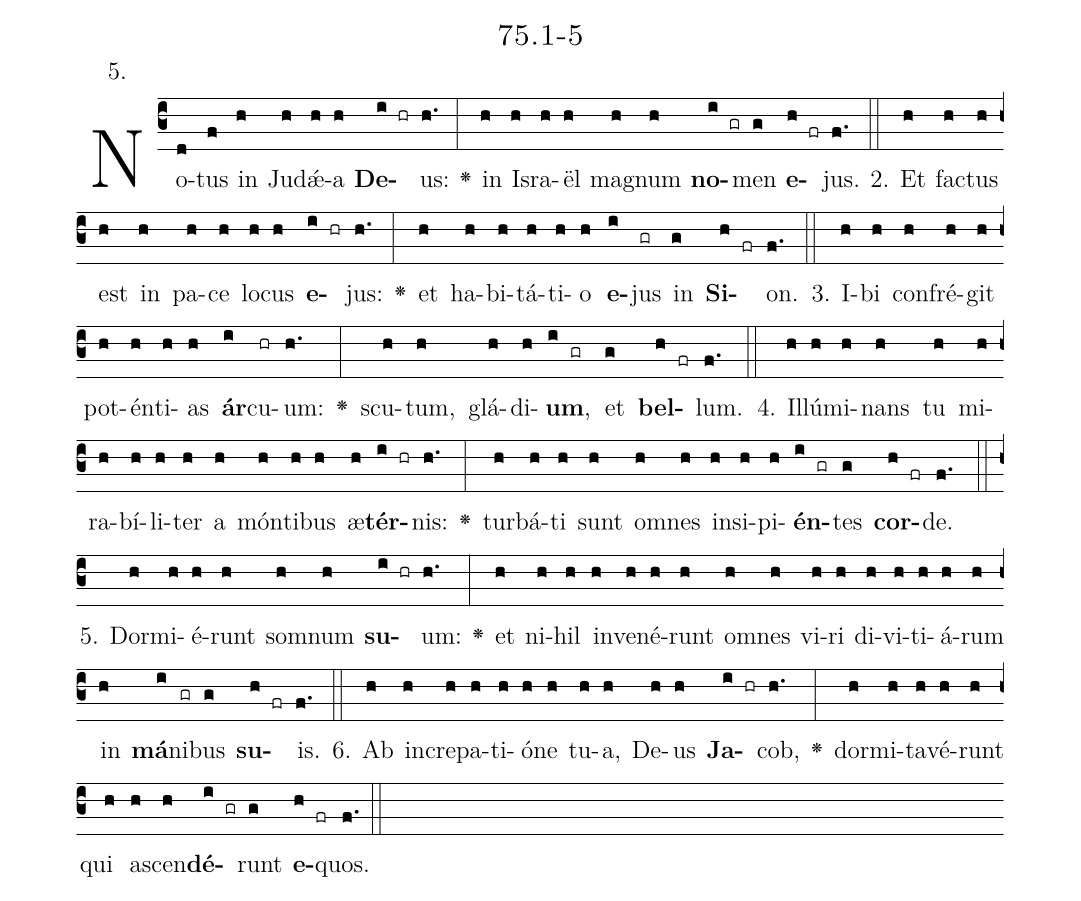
name: 75.1-5;
annotation: 5.;
%%
(c3)No(d)tus(f) in(h) Ju(h)dǽ(h)a(h) <b>De</b>(i hr)us:(h.) <v>\greheightstar</v>(:) in(h) Is(h)ra(h)ël(h) ma(h)gnum(h) <b>no</b>(i gr)men(g) <b>e</b>(h fr)jus.(f.) (::)
2. Et(h) fac(h)tus(h) est(h) in(h) pa(h)ce(h) lo(h)cus(h) <b>e</b>(i hr)jus:(h.) <v>\greheightstar</v>(:) et(h) ha(h)bi(h)tá(h)ti(h)o(h) <b>e</b>(i)jus(gr) in(g) <b>Si</b>(h fr)on.(f.) (::)
3. I(h)bi(h) con(h)fré(h)git(h) pot(h)én(h)ti(h)as(h) <b>ár</b>(i)cu(hr)um:(h.) <v>\greheightstar</v>(:) scu(h)tum,(h) glá(h)di(h)<b>um</b>,(i gr) et(g) <b>bel</b>(h fr)lum.(f.) (::)
4. Il(h)lú(h)mi(h)nans(h) tu(h) mi(h)ra(h)bí(h)li(h)ter(h) a(h) món(h)ti(h)bus(h) æ(h)<b>tér</b>(i hr)nis:(h.) <v>\greheightstar</v>(:) tur(h)bá(h)ti(h) sunt(h) om(h)nes(h) in(h)si(h)pi(h)<b>én</b>(i gr)tes(g) <b>cor</b>(h fr)de.(f.) (::)
5. Dor(h)mi(h)é(h)runt(h) som(h)num(h) <b>su</b>(i hr)um:(h.) <v>\greheightstar</v>(:) et(h) ni(h)hil(h) in(h)ve(h)né(h)runt(h) om(h)nes(h) vi(h)ri(h) di(h)vi(h)ti(h)á(h)rum(h) in(h) <b>má</b>(i)ni(gr)bus(g) <b>su</b>(h fr)is.(f.) (::)
6. Ab(h) in(h)cre(h)pa(h)ti(h)ó(h)ne(h) tu(h)a,(h) De(h)us(h) <b>Ja</b>(i hr)cob,(h.) <v>\greheightstar</v>(:) dor(h)mi(h)ta(h)vé(h)runt(h) qui(h) a(h)scen(h)<b>dé</b>(i gr)runt(g) <b>e</b>(h fr)quos.(f.) (::)
